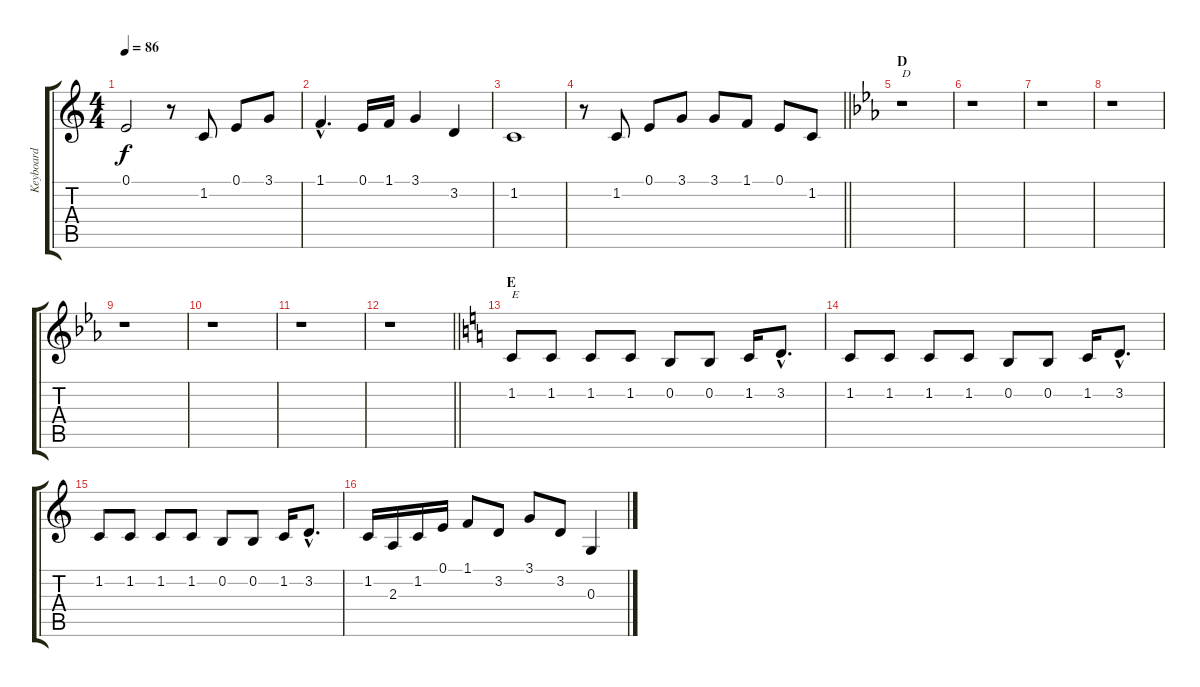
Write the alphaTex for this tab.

\track ("Keyboard" "Keyboard") {instrument trumpet}
\staff {score tabs}
\tuning (E4 B3 G3 D3 A2 E2) {hide}
\ts (4 4)
\tempo 86
\clef g2
\ks c
0.1.2{dy f} r.8 1.2.8 0.1.8 3.1.8 |
1.1{hac}.4{d} 0.1.16 1.1.16 3.1.4 3.2.4 |
1.2.1 |
\barLineRight lightlight
r.8 1.2.8 0.1.8 3.1.8 3.1.8 1.1.8 0.1.8 1.2.8 |
\section ("" "D")
\ks eb
r.1{txt "D"} |
r.1 |
r.1 |
r.1 |
r.1 |
r.1 |
r.1 |
\barLineRight lightlight
r.1 |
\section ("" "E")
\ks c
1.2.8{txt "E"} 1.2.8 1.2.8 1.2.8 0.2.8 0.2.8 1.2.16 3.2{hac}.8{d} |
1.2.8 1.2.8 1.2.8 1.2.8 0.2.8 0.2.8 1.2.16 3.2{hac}.8{d} |
1.2.8 1.2.8 1.2.8 1.2.8 0.2.8 0.2.8 1.2.16 3.2{hac}.8{d} |
1.2.16 2.3.16 1.2.16 0.1.16 1.1.8 3.2.8 3.1.8 3.2.8 0.3.4
